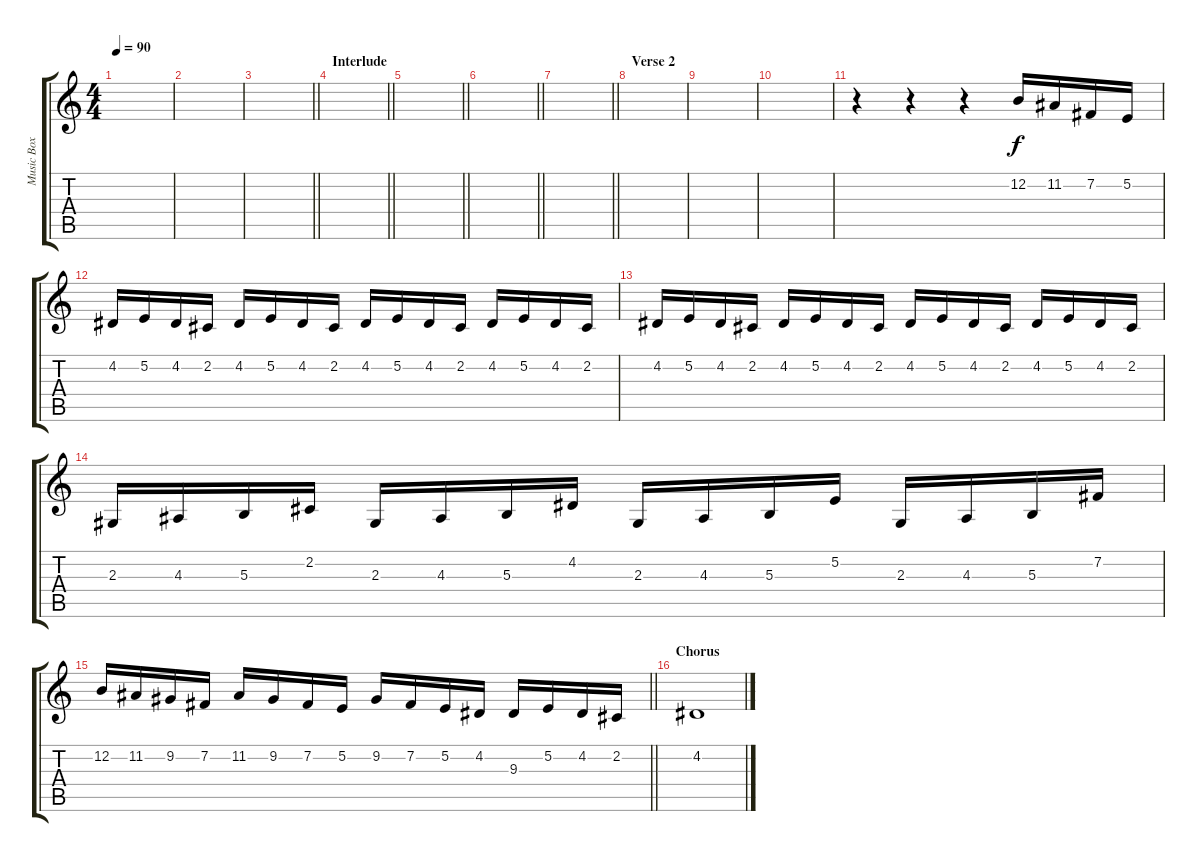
\track ("Music Box" "Music Box") {instrument musicbox}
\staff {score tabs}
\tuning (Eb4 B3 Gb3 Db3 Ab2 Eb2) {hide}
\ts (4 4)
\tempo 90
\clef g2
\ks c
|
|
\barLineRight lightlight
|
\section ("" "Interlude")
\barLineRight lightlight
|
\barLineRight lightlight
|
\barLineRight lightlight
|
\barLineRight lightlight
|
\section ("" "Verse 2")
|
|
|
r.4 r.4 r.4 12.2.16{volume 8 instrument pad1newage} 11.2.16 7.2.16 5.2.16 |
4.2.16 5.2.16 4.2.16 2.2.16 4.2.16 5.2.16 4.2.16 2.2.16 4.2.16 5.2.16 4.2.16 2.2.16 4.2.16 5.2.16 4.2.16 2.2.16 |
4.2.16 5.2.16 4.2.16 2.2.16 4.2.16 5.2.16 4.2.16 2.2.16 4.2.16 5.2.16 4.2.16 2.2.16 4.2.16 5.2.16 4.2.16 2.2.16 |
2.3.16 4.3.16 5.3.16 2.2.16 2.3.16 4.3.16 5.3.16 4.2.16 2.3.16 4.3.16 5.3.16 5.2.16 2.3.16 4.3.16 5.3.16 7.2.16 |
\barLineRight lightlight
12.2.16 11.2.16 9.2.16 7.2.16 11.2.16 9.2.16 7.2.16 5.2.16 9.2.16 7.2.16 5.2.16 4.2.16 9.3.16 5.2.16 4.2.16 2.2.16 |
\section ("" "Chorus")
4.2.1
